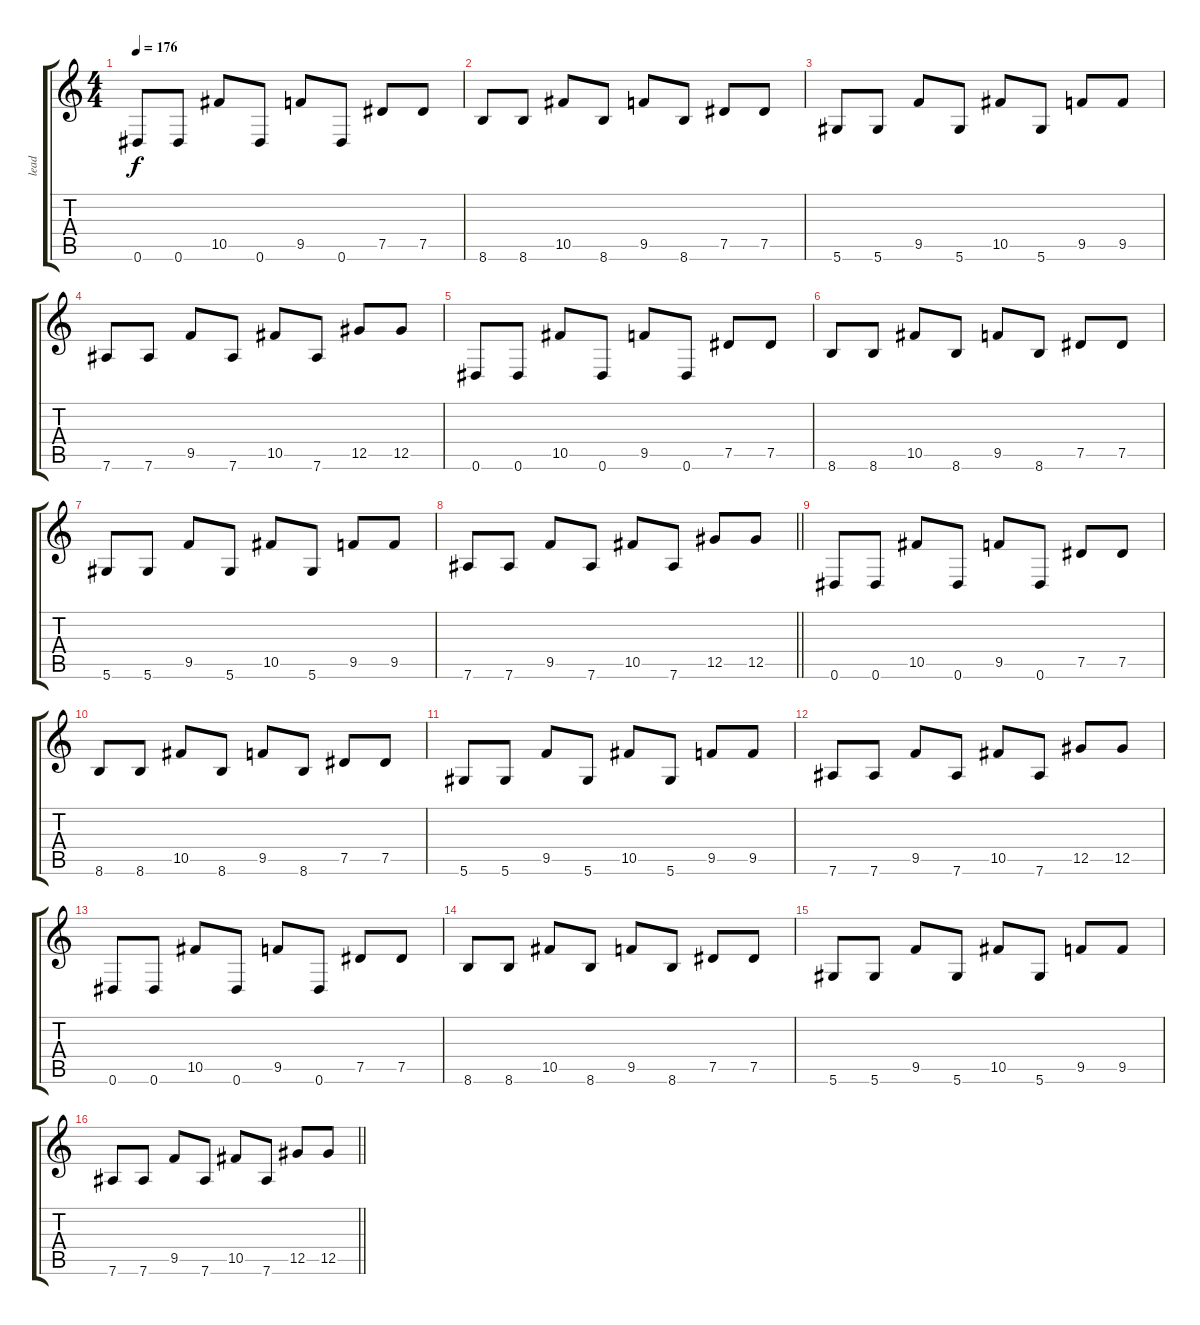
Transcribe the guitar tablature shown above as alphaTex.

\track ("lead" "lead") {instrument overdrivenguitar}
\staff {score tabs}
\tuning (Eb4 Bb3 Gb3 Db3 Ab2 Eb2) {hide}
\ts (4 4)
\tempo 176
\clef g2
\ks c
0.6.8{dy f instrument overdrivenguitar} 0.6.8 10.5.8 0.6.8 9.5.8 0.6.8 7.5.8 7.5.8 |
8.6.8 8.6.8 10.5.8 8.6.8 9.5.8 8.6.8 7.5.8 7.5.8 |
5.6.8 5.6.8 9.5.8 5.6.8 10.5.8 5.6.8 9.5.8 9.5.8 |
7.6.8 7.6.8 9.5.8 7.6.8 10.5.8 7.6.8 12.5.8 12.5.8 |
0.6.8 0.6.8 10.5.8 0.6.8 9.5.8 0.6.8 7.5.8 7.5.8 |
8.6.8 8.6.8 10.5.8 8.6.8 9.5.8 8.6.8 7.5.8 7.5.8 |
5.6.8 5.6.8 9.5.8 5.6.8 10.5.8 5.6.8 9.5.8 9.5.8 |
\barLineRight lightlight
7.6.8 7.6.8 9.5.8 7.6.8 10.5.8 7.6.8 12.5.8 12.5.8 |
0.6.8 0.6.8 10.5.8 0.6.8 9.5.8 0.6.8 7.5.8 7.5.8 |
8.6.8 8.6.8 10.5.8 8.6.8 9.5.8 8.6.8 7.5.8 7.5.8 |
5.6.8 5.6.8 9.5.8 5.6.8 10.5.8 5.6.8 9.5.8 9.5.8 |
7.6.8 7.6.8 9.5.8 7.6.8 10.5.8 7.6.8 12.5.8 12.5.8 |
0.6.8 0.6.8 10.5.8 0.6.8 9.5.8 0.6.8 7.5.8 7.5.8 |
8.6.8 8.6.8 10.5.8 8.6.8 9.5.8 8.6.8 7.5.8 7.5.8 |
5.6.8 5.6.8 9.5.8 5.6.8 10.5.8 5.6.8 9.5.8 9.5.8 |
\barLineRight lightlight
7.6.8 7.6.8 9.5.8 7.6.8 10.5.8 7.6.8 12.5.8 12.5.8
